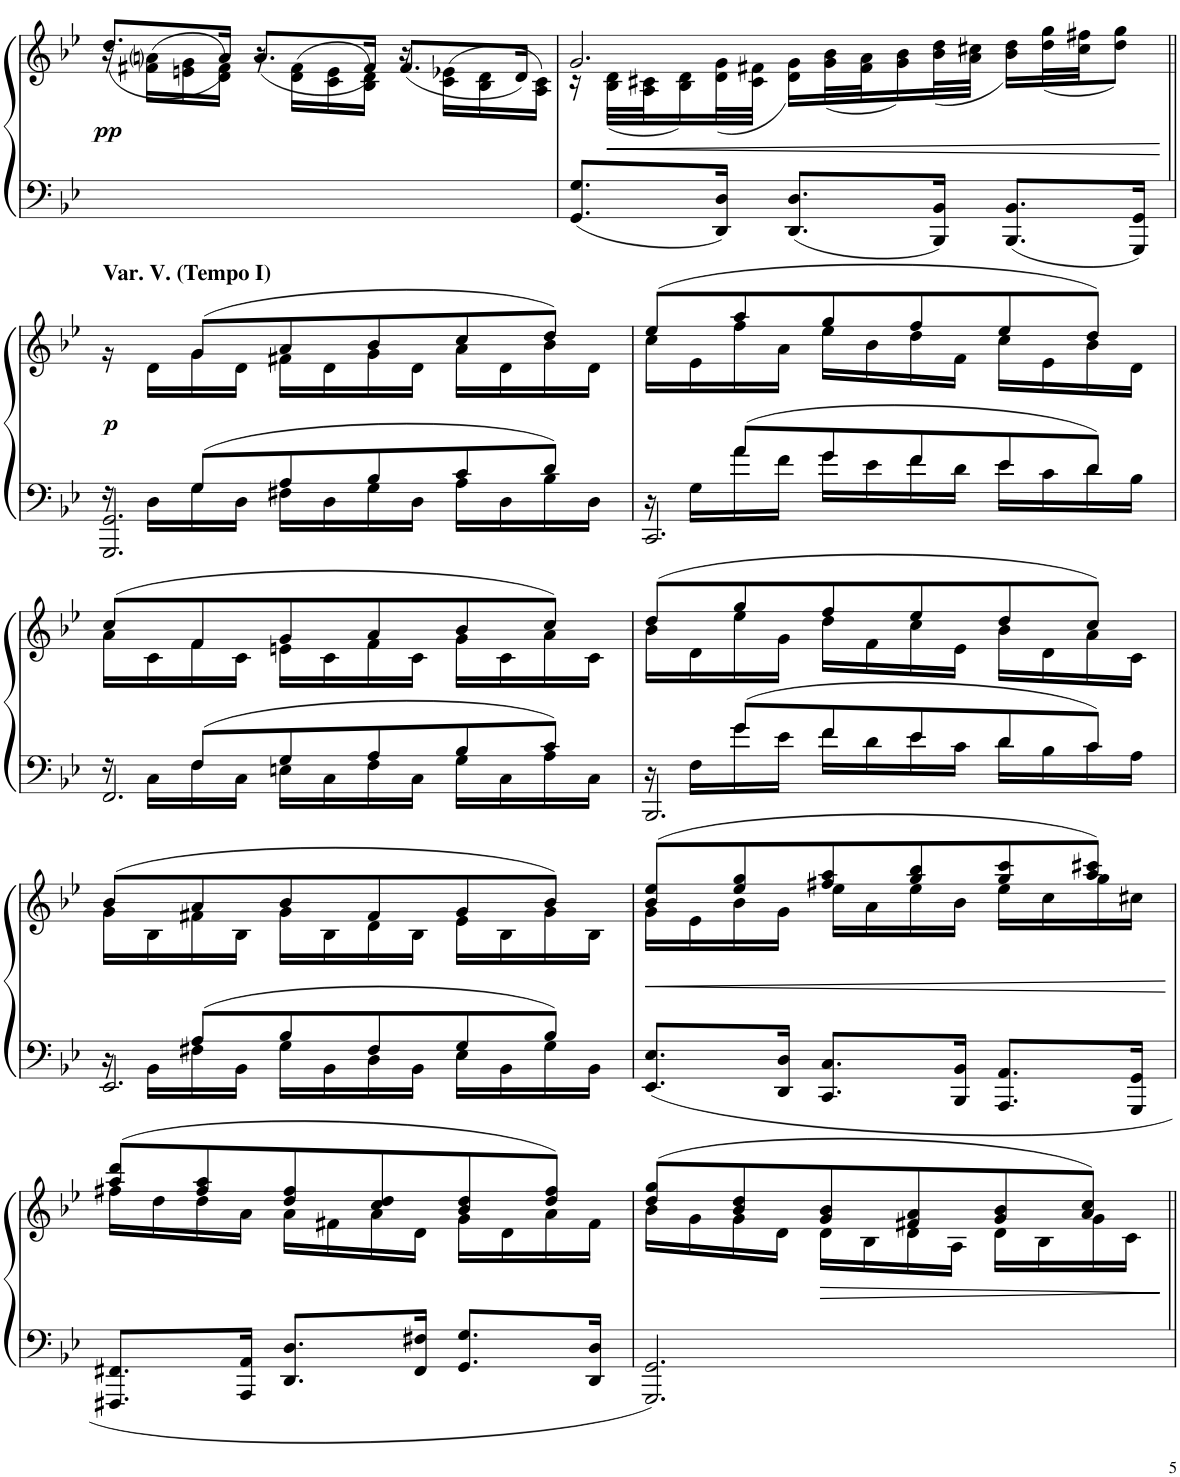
**kern	**kern	**dynam
*part1	*part1	*part1
*staff2	*staff1	*staff1/2
*I"Piano	*	*
*I'Pno.	*	*
!!LO:PB:g=z
*clefF4	*clefG2	*
*k[b-e-]	*k[b-e-]	*
*M3/4	*M3/4	*
=39	=39	=39
*	*^	*
!	!	!	!LO:DY:b
16r	(8.dd/L	16ryy	pp
8.ryy	.	(16f#X\ 16ani\LL	.
.	.	16en\ 16g\	.
.	16a/Jk)	16d\ 16f#\JJ)	.
16r	(8.a/L	16ryy	.
8.ryy	.	(16d\ 16f#\LL	.
.	.	16c\ 16e\	.
.	16f#/Jk)	16B-\ 16d\JJ)	.
16r	(8.f#/L	16ryy	.
8.ryy	.	(16c\ 16e-X\LL	.
.	.	16B-\ 16d\	.
.	16d/Jk)	16A\ 16c\JJ)	.
=40	=40	=40	=40
8.GG/ 8.G/L	2.g/	16r	.
!	!	!	!LO:HP:b
.	.	(32B-\ 32d\LLL	<
.	.	32A\ 32c#X\J	.
.	.	16B-\ 16d\)	.
16DD/ 16D/Jk	.	(32d\ 32g\L	.
.	.	32c#\ 32f#X\JJJ	.
8.DD/ 8.D/L	.	16d\ 16g\LL)	.
.	.	(32g\ 32b-\L	.
.	.	32f#\ 32a\J	.
.	.	16g\ 16b-\)	.
16BBB-/ 16BB-/Jk	.	(32b-\ 32dd\L	.
.	.	32a\ 32cc#X\JJJ	.
8.BBB-/ 8.BB-/L	.	16b-\ 16dd\LL)	.
.	.	(32dd\ 32gg\L	.
.	.	32cc#\ 32ff#X\JJ	.
.	.	8dd\ 8gg\J)	.
16GGG/ 16GG/Jk	.	.	.
!!LO:LB:g=z	!!
=41||	=41||	=41||	=41||
*^	*	*	*
*	*^	*	*	*
!	!	!	!LO:TX:a:B:t=Var. V. (Tempo I)	!	!
!	!	!	!	!	!LO:DY:b
8ryy	16r	2.GGG/ 2.GG/	8ryy	16r	p
.	16D\LL	.	.	16d\LL	.
8G/L	16G\	.	(8g/L	16g\	.
.	16D\JJ	.	.	16d\JJ	.
8A/	16F#X\LL	.	8a/	16f#X\LL	.
.	16D\	.	.	16d\	.
8B-/	16G\	.	8b-/	16g\	.
.	16D\JJ	.	.	16d\JJ	.
8c/	16A\LL	.	8cc/	16a\LL	.
.	16D\	.	.	16d\	.
8d/J	16B-\	.	8dd/J)	16b-\	.
.	16D\JJ	.	.	16d\JJ	.
=42	=42	=42	=42	=42	=42
8ryy	16r	2.CC/	(8ee-/L	16cc\LL	.
.	16G\LL	.	.	16e-\	.
8a/L	16a\	.	8aa/	16ff\	.
.	16f\JJ	.	.	16a\JJ	.
8g/	16g\LL	.	8gg/	16ee-\LL	.
.	16e-\	.	.	16b-\	.
8f/	16f\	.	8ff/	16dd\	.
.	16d\JJ	.	.	16f\JJ	.
8e-/	16e-\LL	.	8ee-/	16cc\LL	.
.	16c\	.	.	16e-\	.
8d/J	16d\	.	8dd/J)	16b-\	.
.	16B-\JJ	.	.	16d\JJ	.
!!LO:LB:g=z	!!
=43	=43	=43	=43	=43	=43
8ryy	16r	2.FF/	(8cc/L	16a\LL	.
.	16C\LL	.	.	16c\	.
8F/L	16F\	.	8f/	16f\	.
.	16C\JJ	.	.	16c\JJ	.
8G/	16En\LL	.	8g/	16en\LL	.
.	16C\	.	.	16c\	.
8A/	16F\	.	8a/	16f\	.
.	16C\JJ	.	.	16c\JJ	.
8B-/	16G\LL	.	8b-/	16g\LL	.
.	16C\	.	.	16c\	.
8c/J	16A\	.	8cc/J)	16a\	.
.	16C\JJ	.	.	16c\JJ	.
=44	=44	=44	=44	=44	=44
8ryy	16r	2.BBB-/	(8dd/L	16b-\LL	.
.	16F\LL	.	.	16d\	.
8g/L	16g\	.	8gg/	16ee-\	.
.	16e-\JJ	.	.	16g\JJ	.
8f/	16f\LL	.	8ff/	16dd\LL	.
.	16d\	.	.	16f\	.
8e-/	16e-\	.	8ee-/	16cc\	.
.	16c\JJ	.	.	16e-\JJ	.
8d/	16d\LL	.	8dd/	16b-\LL	.
.	16B-\	.	.	16d\	.
8c/J	16c\	.	8cc/J)	16a\	.
.	16A\JJ	.	.	16c\JJ	.
!!LO:LB:g=z	!!
=45	=45	=45	=45	=45	=45
8ryy	16r	2.EE-/	(8b-/L	16g\LL	.
.	16BB-\LL	.	.	16B-\	.
8A/L	16F#X\	.	8a/	16f#X\	.
.	16BB-\JJ	.	.	16B-\JJ	.
8B-/	16G\LL	.	8b-/	16g\LL	.
.	16BB-\	.	.	16B-\	.
8F#/	16D\	.	8f#/	16d\	.
.	16BB-\JJ	.	.	16B-\JJ	.
8G/	16E-\LL	.	8g/	16e-\LL	.
.	16BB-\	.	.	16B-\	.
8B-/J	16G\	.	8b-/J)	16g\	.
.	16BB-\JJ	.	.	16B-\JJ	.
*	*v	*v	*	*	*
=46	=46	=46	=46	=46
!	!	!	!	!LO:HP:b
*v	*v	*	*	*
8.EE-/ 8.E-/L	(8b-/ 8ee-/L	16g\LL	<
.	.	16e-\	.
.	8ee-/ 8gg/	16b-\	.
16DD/ 16D/Jk	.	16g\JJ	.
8.CC/ 8.C/L	8ff#X/ 8aa/	16ee-\LL	.
.	.	16a\	.
.	8gg/ 8bb-/	16ee-\	.
16BBB-/ 16BB-/Jk	.	16b-\JJ	.
8.AAA/ 8.AA/L	8gg/ 8ccc/	16ee-\LL	.
.	.	16cc\	.
.	8aa/ 8ccc#X/J)	16gg\	.
16GGG/ 16GG/Jk	.	16cc#X\JJ	.
*	*v	*v	*
.	.	[
!!LO:LB:g=z
=47	=47	=47
*	*^	*
8.FFF#X/ 8.FF#X/L	(8aa/ 8ddd/L	16ff#X\LL	.
.	.	16dd\	.
.	8ff#/ 8aa/	16dd\	.
16AAA/ 16AA/Jk	.	16a\JJ	.
8.DD/ 8.D/L	8dd/ 8ff#/	16a\LL	.
.	.	16f#X\	.
.	8cc/ 8dd/	16a\	.
16FF#/ 16F#X/Jk	.	16d\JJ	.
8.GG/ 8.G/L	8b-/ 8dd/	16g\LL	.
.	.	16d\	.
.	8dd/ 8ff#/J)	16a\	.
16DD/ 16D/Jk	.	16f#\JJ	.
=48	=48	=48	=48
2.GGG/ 2.GG/	(8dd/ 8gg/L	16b-\LL	.
.	.	16g\	.
.	8b-/ 8dd/	16g\	.
.	.	16d\JJ	.
.	8g/ 8b-/	16d\LL	.
.	.	16B-\	.
.	8f#X/ 8a/	16d\	.
.	.	16A\JJ	.
.	8g/ 8b-/	16d\LL	.
.	.	16B-\	.
.	8a/ 8cc/J)	16g\	.
.	.	16c\JJ	.
*	*v	*v	*
.	.	[
=||	=||	=||
*-	*-	*-
